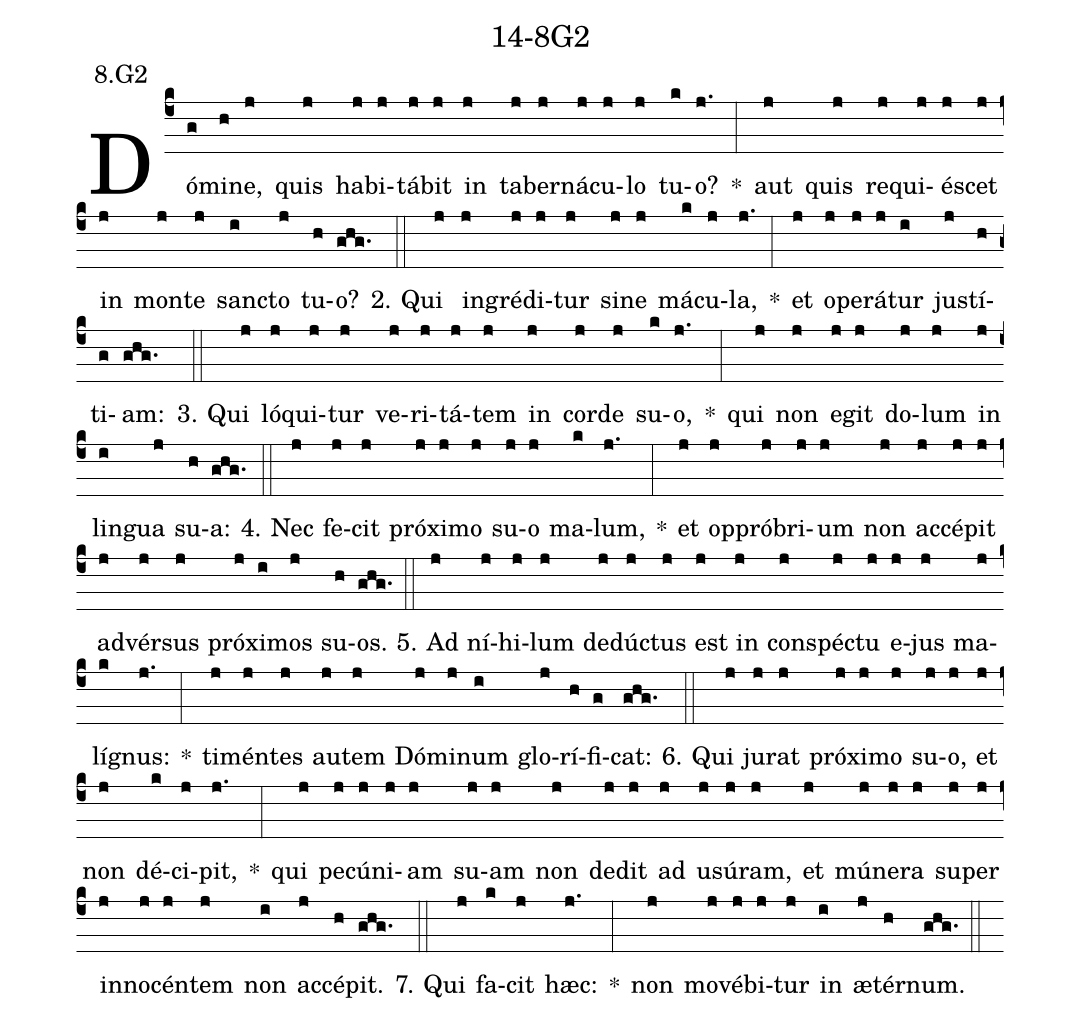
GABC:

name: 14-8G2;
annotation: 8.G2;
%%
(c4)Dó(g)mi(h)ne,(j) quis(j) ha(j)bi(j)tá(j)bit(j) in(j) ta(j)ber(j)ná(j)cu(j)lo(j) tu(k)o?(j.) *(:) aut(j) quis(j) re(j)qui(j)é(j)scet(j) in(j) mon(j)te(j) sanc(i)to(j) tu(h)o?(ghg.) (::)
2. Qui(j) in(j)gré(j)di(j)tur(j) si(j)ne(j) má(k)cu(j)la,(j.) *(:) et(j) o(j)pe(j)rá(j)tur(i) jus(j)tí(h)ti(g)am:(ghg.) (::)
3. Qui(j) ló(j)qui(j)tur(j) ve(j)ri(j)tá(j)tem(j) in(j) cor(j)de(j) su(k)o,(j.) *(:) qui(j) non(j) e(j)git(j) do(j)lum(j) in(j) lin(i)gua(j) su(h)a:(ghg.) (::)
4. Nec(j) fe(j)cit(j) pró(j)xi(j)mo(j) su(j)o(j) ma(k)lum,(j.) *(:) et(j) op(j)pró(j)bri(j)um(j) non(j) ac(j)cé(j)pit(j) ad(j)vér(j)sus(j) pró(j)xi(i)mos(j) su(h)os.(ghg.) (::)
5. Ad(j) ní(j)hi(j)lum(j) de(j)dúc(j)tus(j) est(j) in(j) con(j)spéc(j)tu(j) e(j)jus(j) ma(j)lí(k)gnus:(j.) *(:) ti(j)mén(j)tes(j) au(j)tem(j) Dó(j)mi(j)num(i) glo(j)rí(h)fi(g)cat:(ghg.) (::)
6. Qui(j) ju(j)rat(j) pró(j)xi(j)mo(j) su(j)o,(j) et(j) non(j) dé(k)ci(j)pit,(j.) *(:) qui(j) pe(j)cú(j)ni(j)am(j) su(j)am(j) non(j) de(j)dit(j) ad(j) u(j)sú(j)ram,(j) et(j) mú(j)ne(j)ra(j) su(j)per(j) in(j)no(j)cén(j)tem(j) non(i) ac(j)cé(h)pit.(ghg.) (::)
7. Qui(j) fa(k)cit(j) hæc:(j.) *(:) non(j) mo(j)vé(j)bi(j)tur(j) in(i) æ(j)tér(h)num.(ghg.) (::)
